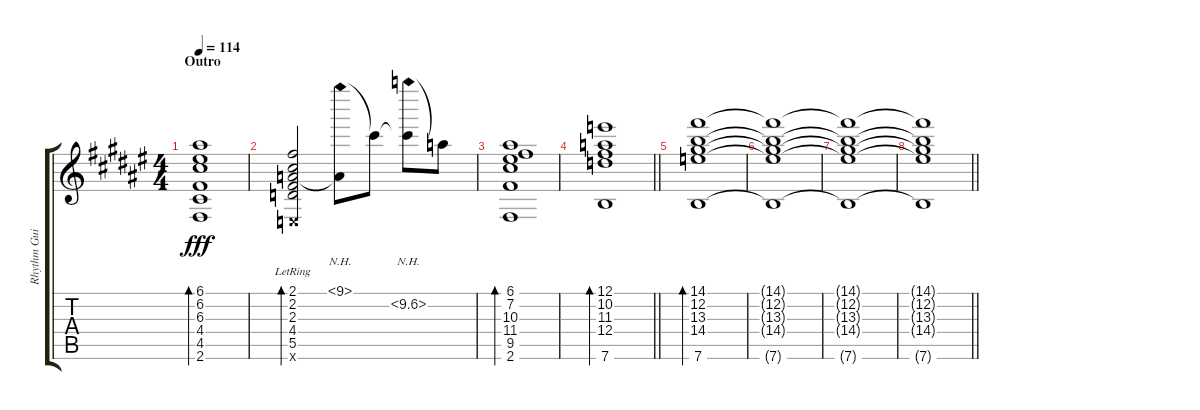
\track ("Rhythm Guitar" "Rhythm Gui") {instrument electricguitarclean}
\staff {score tabs}
\tuning (E4 B3 G3 D3 A2 E2) {hide}
\ts (4 4)
\section ("" "Outro")
\tempo 114
\clef g2
\ks f#
(6.1 6.2 6.3 4.4 4.5 2.6).1{bd 120 dy fff} |
(2.1{lr} 2.2 2.3 4.4 5.5 0.6{x}).2{bd 240} (9.1{nh} 2.3{t}).8 9.1{t}.8 (9.1{t} 10.2{nh}).8 10.2{t}.8 |
(6.1 7.2 10.3 11.4 9.5 2.6).1{bd 120} |
\barLineRight lightlight
(12.1 10.2 11.3 12.4 7.6).1{bd 120} |
(14.1 12.2 13.3 14.4 7.6).1{bd 120} |
(14.1{t} 12.2{t} 13.3{t} 14.4{t} 7.6{t}).1 |
(14.1{t} 12.2{t} 13.3{t} 14.4{t} 7.6{t}).1 |
\barLineRight lightlight
(14.1{t} 12.2{t} 13.3{t} 14.4{t} 7.6{t}).1
